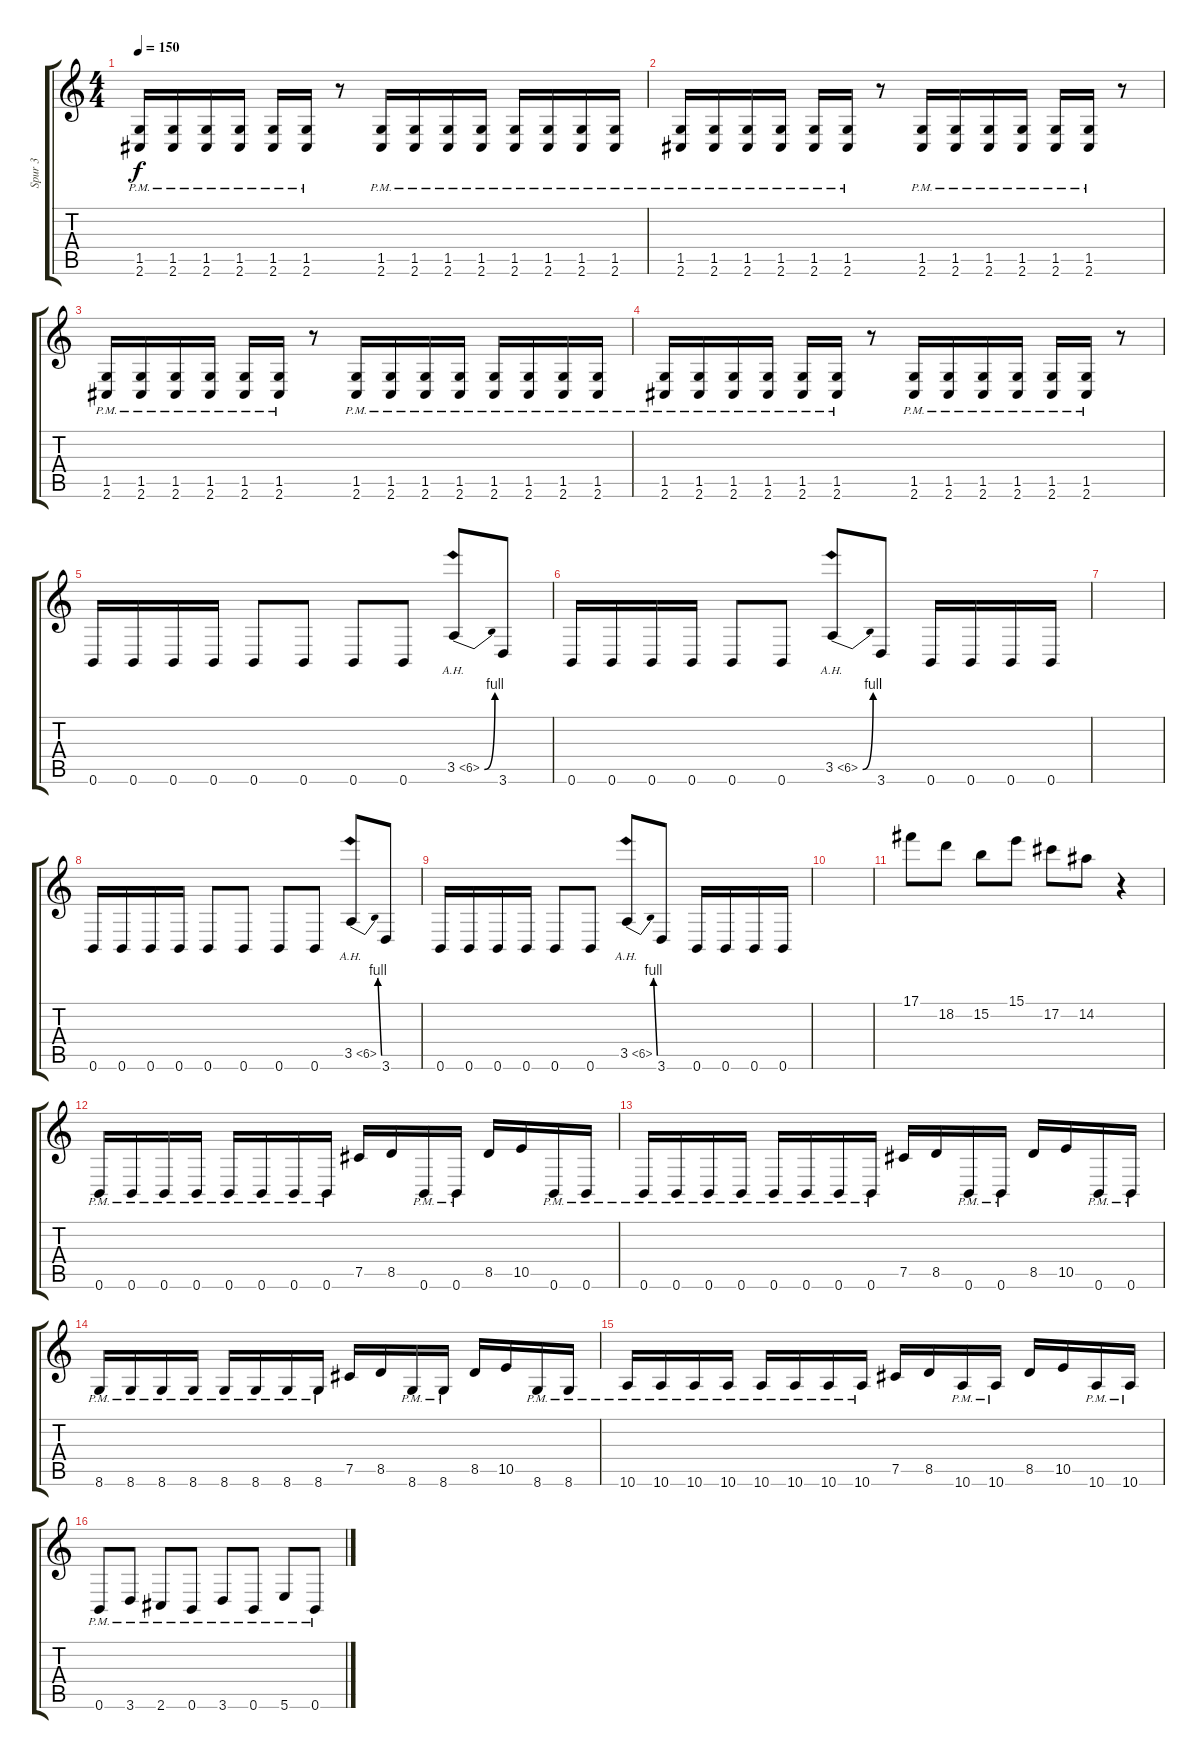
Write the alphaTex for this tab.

\track ("Spur 3" "Spur 3") {instrument distortionguitar}
\staff {score tabs}
\tuning (Db4 Ab3 E3 B2 Gb2 B1) {hide}
\ts (4 4)
\tempo 150
\clef g2
\ks c
(1.5 2.6{pm}).16{dy f} (1.5 2.6{pm}).16 (1.5 2.6{pm}).16 (1.5 2.6{pm}).16 (1.5 2.6{pm}).16 (1.5 2.6{pm}).16 r.8 (1.5 2.6{pm}).16 (1.5 2.6{pm}).16 (1.5 2.6{pm}).16 (1.5 2.6{pm}).16 (1.5 2.6{pm}).16 (1.5 2.6{pm}).16 (1.5 2.6{pm}).16 (1.5 2.6{pm}).16 |
(1.5 2.6{pm}).16 (1.5 2.6{pm}).16 (1.5 2.6{pm}).16 (1.5 2.6{pm}).16 (1.5 2.6{pm}).16 (1.5 2.6{pm}).16 r.8 (1.5 2.6{pm}).16 (1.5 2.6{pm}).16 (1.5 2.6{pm}).16 (1.5 2.6{pm}).16 (1.5 2.6{pm}).16 (1.5 2.6{pm}).16 r.8 |
(1.5 2.6{pm}).16 (1.5 2.6{pm}).16 (1.5 2.6{pm}).16 (1.5 2.6{pm}).16 (1.5 2.6{pm}).16 (1.5 2.6{pm}).16 r.8 (1.5 2.6{pm}).16 (1.5 2.6{pm}).16 (1.5 2.6{pm}).16 (1.5 2.6{pm}).16 (1.5 2.6{pm}).16 (1.5 2.6{pm}).16 (1.5 2.6{pm}).16 (1.5 2.6{pm}).16 |
(1.5 2.6{pm}).16 (1.5 2.6{pm}).16 (1.5 2.6{pm}).16 (1.5 2.6{pm}).16 (1.5 2.6{pm}).16 (1.5 2.6{pm}).16 r.8 (1.5 2.6{pm}).16 (1.5 2.6{pm}).16 (1.5 2.6{pm}).16 (1.5 2.6{pm}).16 (1.5 2.6{pm}).16 (1.5 2.6{pm}).16 r.8 |
0.6.16 0.6.16 0.6.16 0.6.16 0.6.8 0.6.8 0.6.8 0.6.8 3.5{be (bend 0 0 60 4) ah 3}.8 3.6.8 |
0.6.16 0.6.16 0.6.16 0.6.16 0.6.8 0.6.8 3.5{be (bend 0 0 60 4) ah 3}.8 3.6.8 0.6.16 0.6.16 0.6.16 0.6.16 |
|
0.6.16 0.6.16 0.6.16 0.6.16 0.6.8 0.6.8 0.6.8 0.6.8 3.5{be (bend 0 0 60 4) ah 3}.8 3.6.8 |
0.6.16 0.6.16 0.6.16 0.6.16 0.6.8 0.6.8 3.5{be (bend 0 0 60 4) ah 3}.8 3.6.8 0.6.16 0.6.16 0.6.16 0.6.16 |
|
17.1.8 18.2.8 15.2.8 15.1.8 17.2.8 14.2.8 r.4 |
0.6{pm}.16 0.6{pm}.16 0.6{pm}.16 0.6{pm}.16 0.6{pm}.16 0.6{pm}.16 0.6{pm}.16 0.6{pm}.16 7.5.16 8.5.16 0.6{pm}.16 0.6{pm}.16 8.5.16 10.5.16 0.6{pm}.16 0.6{pm}.16 |
0.6{pm}.16 0.6{pm}.16 0.6{pm}.16 0.6{pm}.16 0.6{pm}.16 0.6{pm}.16 0.6{pm}.16 0.6{pm}.16 7.5.16 8.5.16 0.6{pm}.16 0.6{pm}.16 8.5.16 10.5.16 0.6{pm}.16 0.6{pm}.16 |
8.6{pm}.16 8.6{pm}.16 8.6{pm}.16 8.6{pm}.16 8.6{pm}.16 8.6{pm}.16 8.6{pm}.16 8.6{pm}.16 7.5.16 8.5.16 8.6{pm}.16 8.6{pm}.16 8.5.16 10.5.16 8.6{pm}.16 8.6{pm}.16 |
10.6{pm}.16 10.6{pm}.16 10.6{pm}.16 10.6{pm}.16 10.6{pm}.16 10.6{pm}.16 10.6{pm}.16 10.6{pm}.16 7.5.16 8.5.16 10.6{pm}.16 10.6{pm}.16 8.5.16 10.5.16 10.6{pm}.16 10.6{pm}.16 |
0.6{pm}.8 3.6{pm}.8 2.6{pm}.8 0.6{pm}.8 3.6{pm}.8 0.6{pm}.8 5.6{pm}.8 0.6{pm}.8
